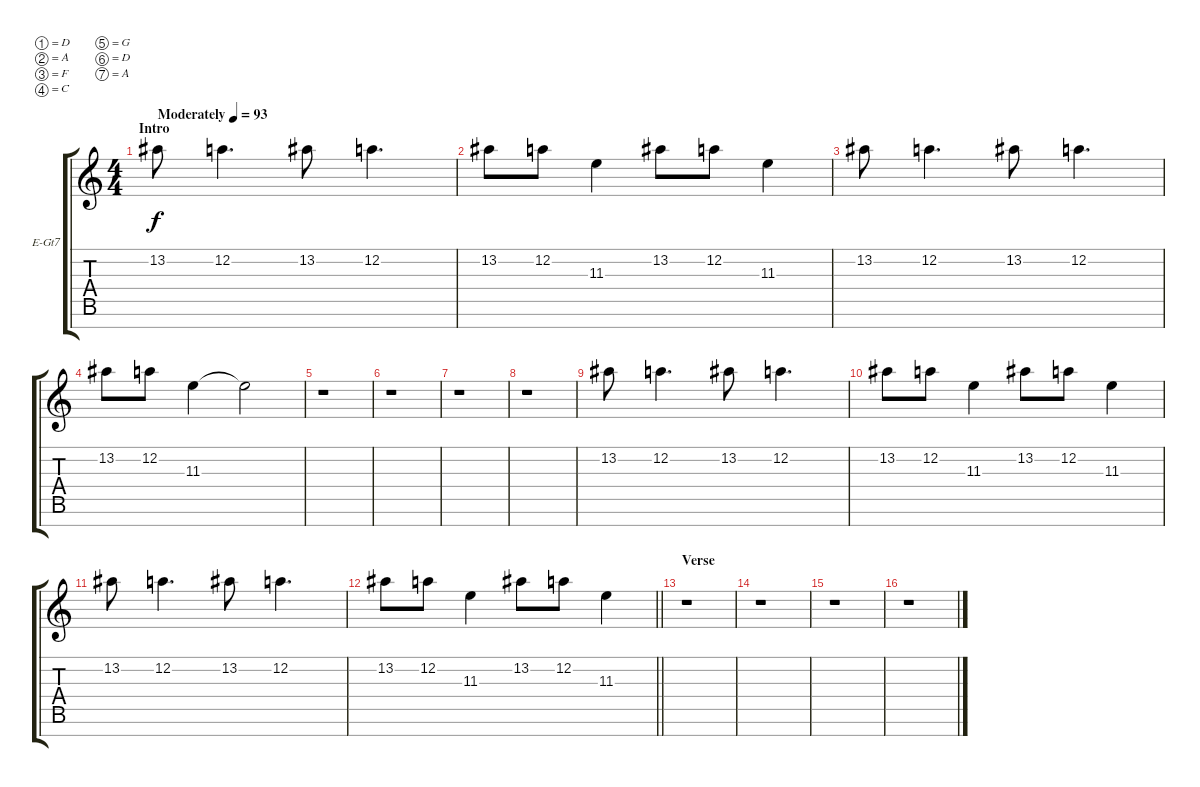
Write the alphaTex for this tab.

\bracketExtendMode groupsimilarinstruments
\firstSystemTrackNameOrientation horizontal
\otherSystemsTrackNameOrientation horizontal
\track ("Electric Guitar 3" "E-Gt7") {instrument overdrivenguitar}
\staff {score tabs}
\tuning (D4 A3 F3 C3 G2 D2 A1)
\ts (4 4)
\beaming (8 2 2 2 2)
\section ("" "Intro")
\tempo (93 "Moderately")
\clef g2
\ks c
13.2.8{dy f instrument overdrivenguitar} 12.2.4{d} 13.2.8 12.2.4{d} |
13.2.8 12.2.8 11.3.4 13.2.8 12.2.8 11.3.4 |
13.2.8 12.2.4{d} 13.2.8 12.2.4{d} |
13.2.8 12.2.8 11.3.4 11.3{t}.2 |
r.1 |
r.1 |
r.1 |
r.1 |
13.2.8 12.2.4{d} 13.2.8 12.2.4{d} |
13.2.8 12.2.8 11.3.4 13.2.8 12.2.8 11.3.4 |
13.2.8 12.2.4{d} 13.2.8 12.2.4{d} |
\barLineRight lightlight
13.2.8 12.2.8 11.3.4 13.2.8 12.2.8 11.3.4 |
\section ("" "Verse")
r.1 |
r.1 |
r.1 |
r.1
